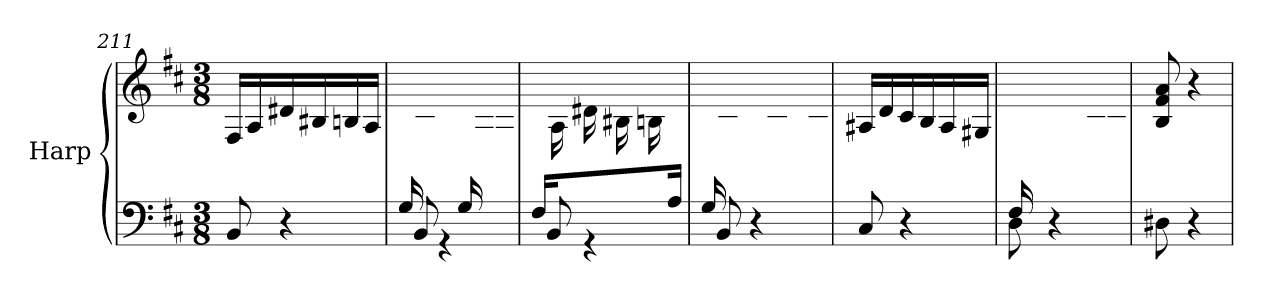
**kern	**kern
*part1	*part1
*staff2	*staff1
*I"Harp	*
*I'Hp	*
*clefF4	*clefG2
*k[f#c#]	*k[f#c#]
*M3/8	*M3/8
=211	=211
8BB/	16F#/LL
.	16A/
4r	16d#X/
.	16B#X/
.	16Bn/
.	16A/JJ
=212	=212
*^	*
16G/LL	8BB/	16ryy
8ryy	.	16B\
.	4r	16e\
16G/	.	16ryy
8ryy	.	16A\
.	.	16G\JJ
!!LO:LB:g=z
=213	=213	=213
16F#/LL	8BB/	16ryy
4ryy	.	16A\
.	4r	16d#X\
.	.	16B#X\
.	.	16Bn\
16A/JJ	.	16ryy
=214	=214	=214
16G/LL	8BB/	16ryy
4ryy	.	16B\
.	4r	16e\
.	.	16c#\
.	.	16d\
16ryy	.	16B\JJ
*v	*v	*
=215	=215
8C#/	16A#X/LL
.	16d/
4r	16c#/
.	16B/
.	16A#/
.	16G#X/JJ
=216	=216
*^	*
16F#/LL	8D\	16ryy
4ryy	.	16f#\
.	4r	16e\
.	.	16d\
.	.	16c#\
16ryy	.	16B\JJ
*v	*v	*
=217	=217
8D#X\	8B/ 8f#/ 8a/
4r	4r
=	=
*-	*-
